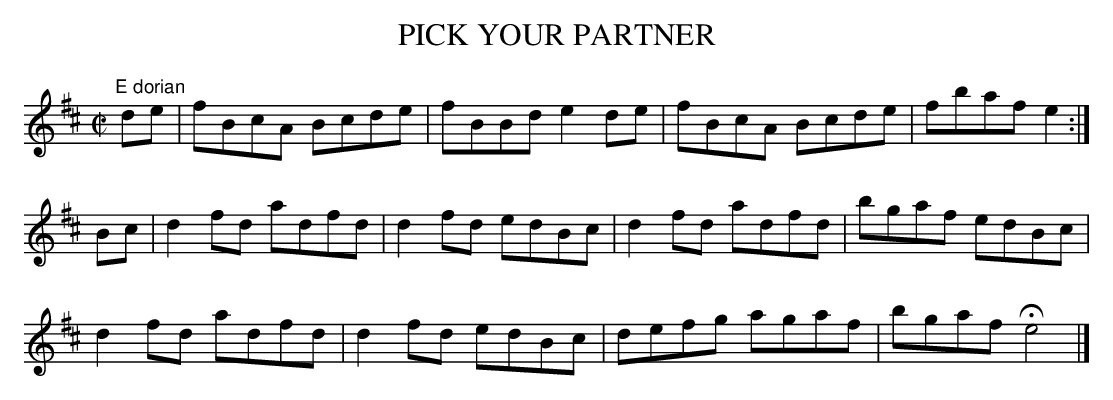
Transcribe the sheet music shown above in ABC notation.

X:1
T:PICK YOUR PARTNER
M:C|
L:1/8
K:D
"^E dorian"
de|fBcA Bcde|fBBd e2de|fBcA Bcde|fbaf e2:|
Bc|d2fd adfd|d2fd edBc|d2fd adfd|bgaf edBc|
d2fd adfd|d2fd edBc|defg agaf|bgaf He4|]
